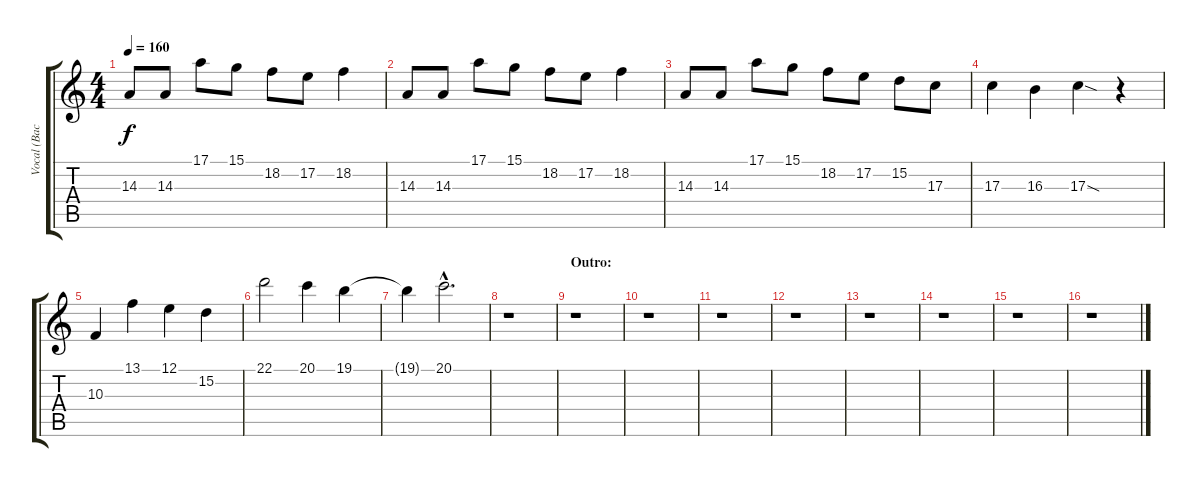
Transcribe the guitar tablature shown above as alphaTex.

\track ("Vocal (Backing)" "Vocal (Bac") {instrument oboe}
\staff {score tabs}
\tuning (E4 B3 G3 D3 A2 E2) {hide}
\ts (4 4)
\tempo 160
\clef g2
\ks c
14.3.8{dy f volume 6 instrument oboe} 14.3.8 17.1.8 15.1.8 18.2.8 17.2.8 18.2.4 |
14.3.8 14.3.8 17.1.8 15.1.8 18.2.8 17.2.8 18.2.4 |
14.3.8 14.3.8 17.1.8 15.1.8 18.2.8 17.2.8 15.2.8 17.3.8 |
17.3.4 16.3.4 17.3{sod}.4 r.4 |
10.3.4 13.1.4 12.1.4 15.2.4 |
22.1.2 20.1.4 19.1.4 |
19.1{t}.4 20.1{hac}.2{d} |
r.1 |
\section ("" "Outro:")
r.1 |
r.1 |
r.1 |
r.1 |
r.1 |
r.1 |
r.1 |
r.1
